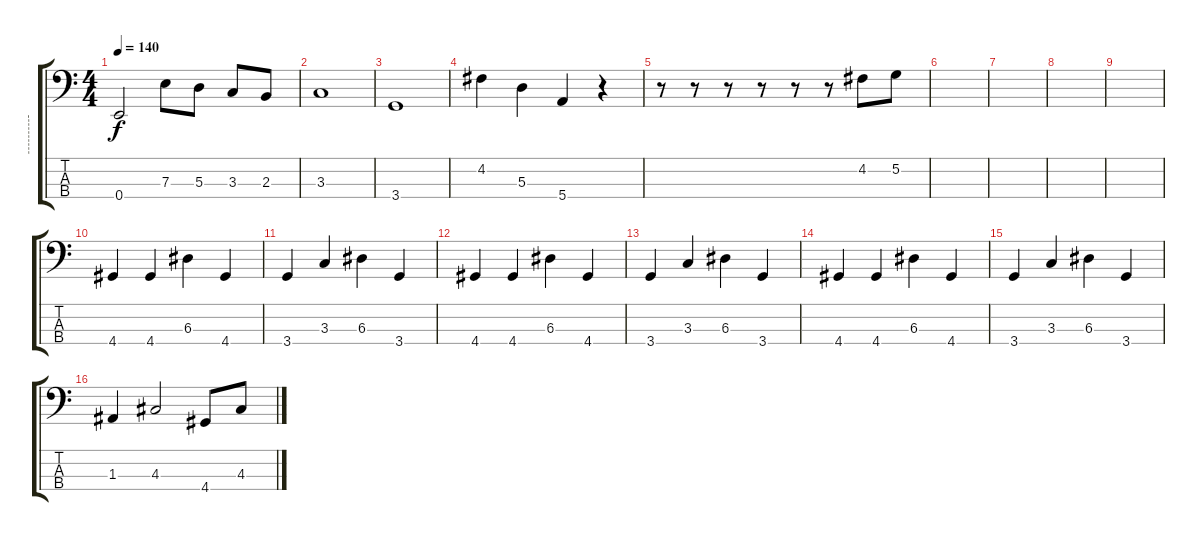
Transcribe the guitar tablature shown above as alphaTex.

\track ("----------" "----------") {instrument electricbassfinger}
\staff {score tabs}
\tuning (G2 D2 A1 E1) {hide}
\ts (4 4)
\tempo 140
\clef f4
\ks c
0.4.2{dy f} 7.3.8 5.3.8 3.3.8 2.3.8 |
3.3.1 |
3.4.1 |
4.2.4 5.3.4 5.4.4 r.4 |
r.8 r.8 r.8 r.8 r.8 r.8 4.2.8 5.2.8 |
|
|
|
|
4.4.4 4.4.4 6.3.4 4.4.4 |
3.4.4 3.3.4 6.3.4 3.4.4 |
4.4.4 4.4.4 6.3.4 4.4.4 |
3.4.4 3.3.4 6.3.4 3.4.4 |
4.4.4 4.4.4 6.3.4 4.4.4 |
3.4.4 3.3.4 6.3.4 3.4.4 |
1.3.4 4.3.2 4.4.8 4.3.8
